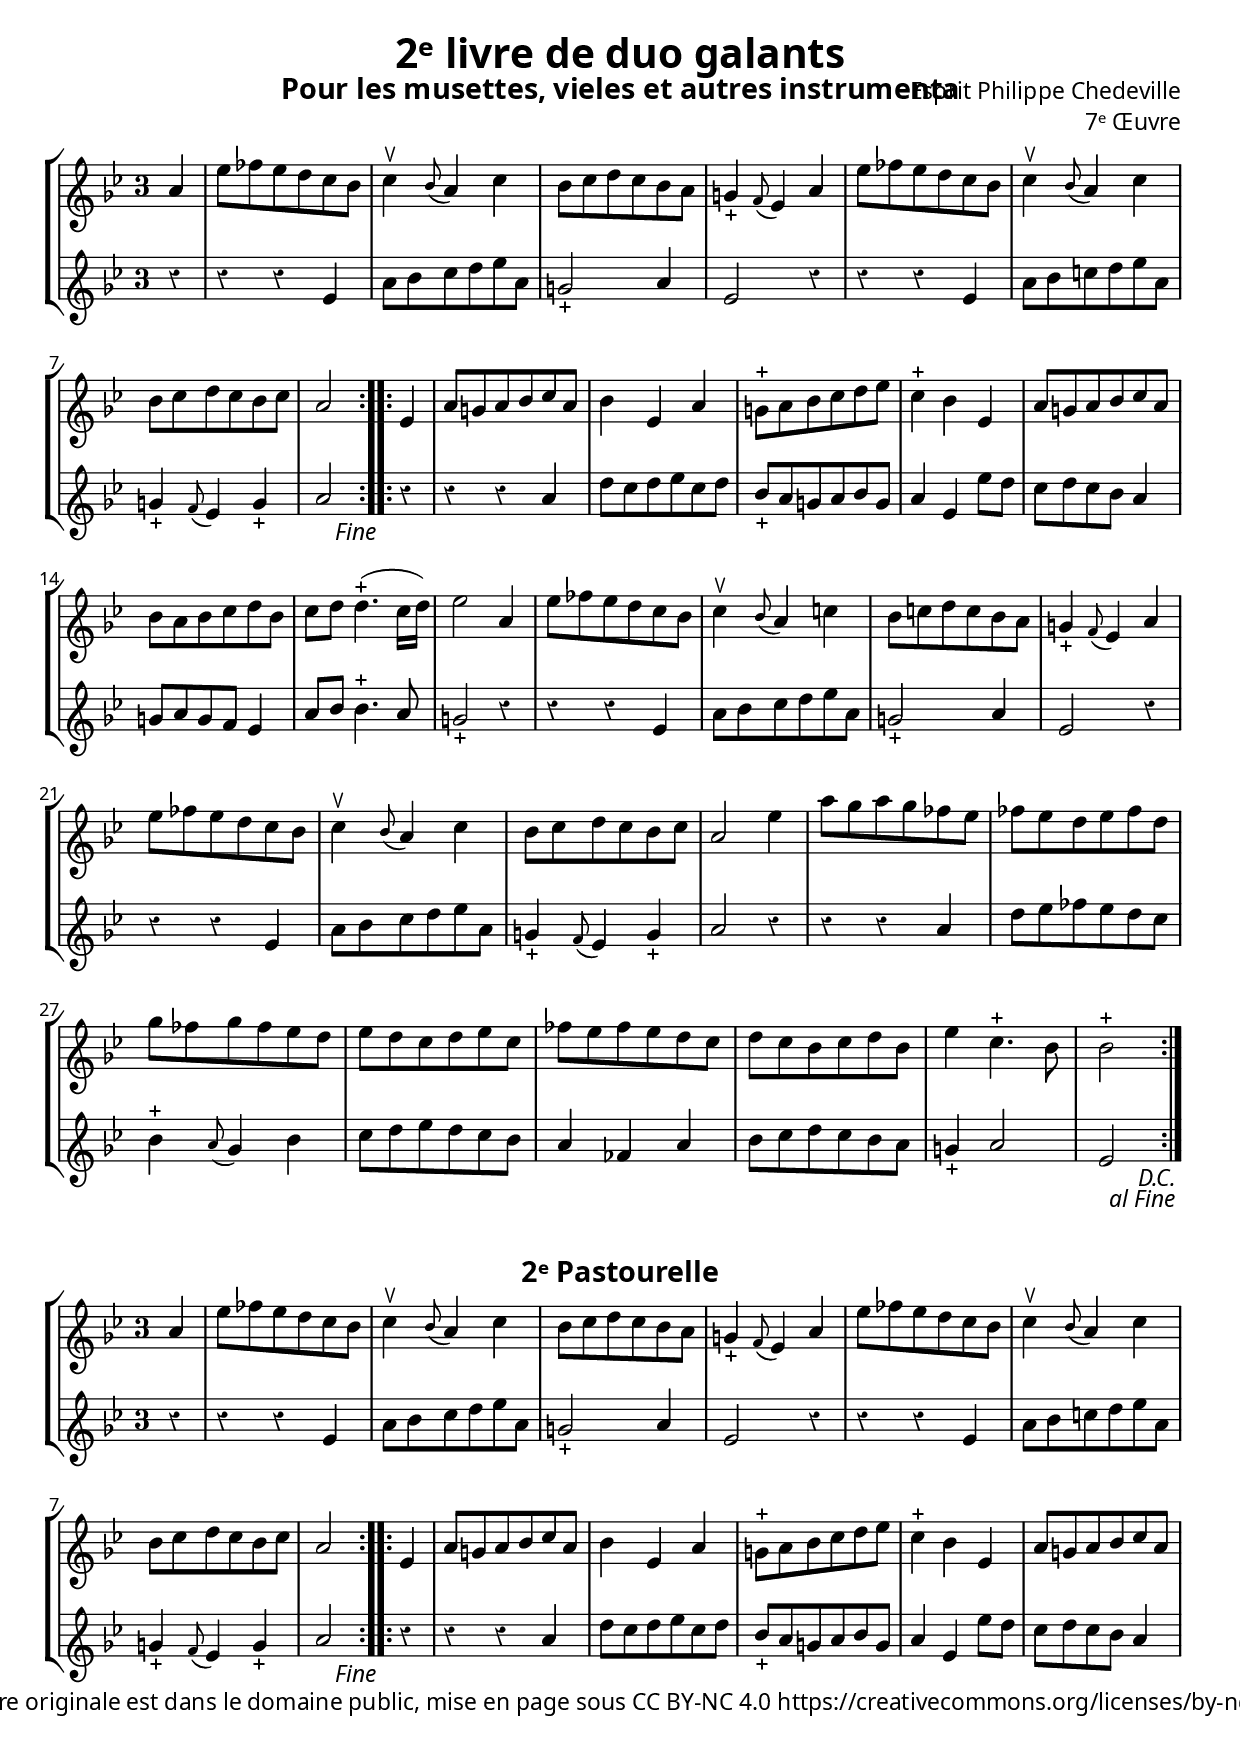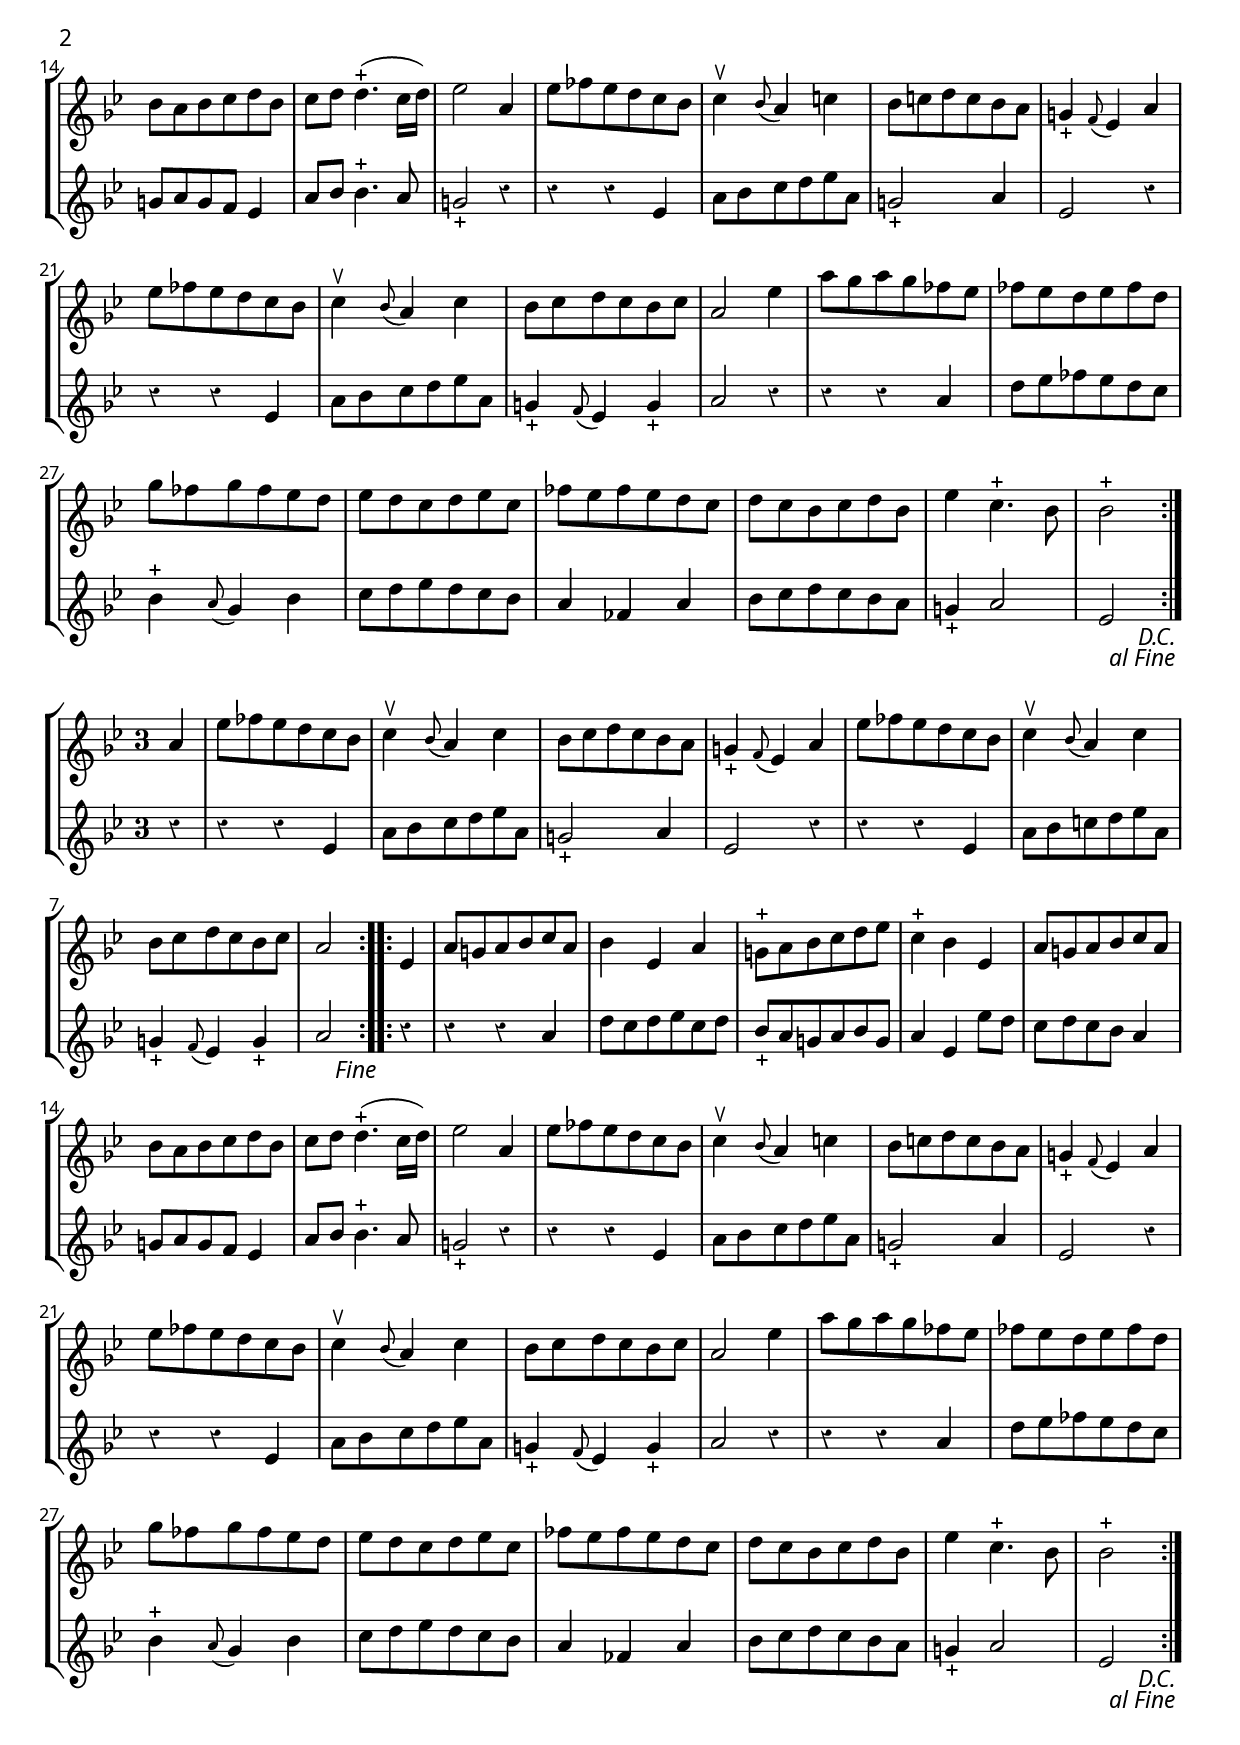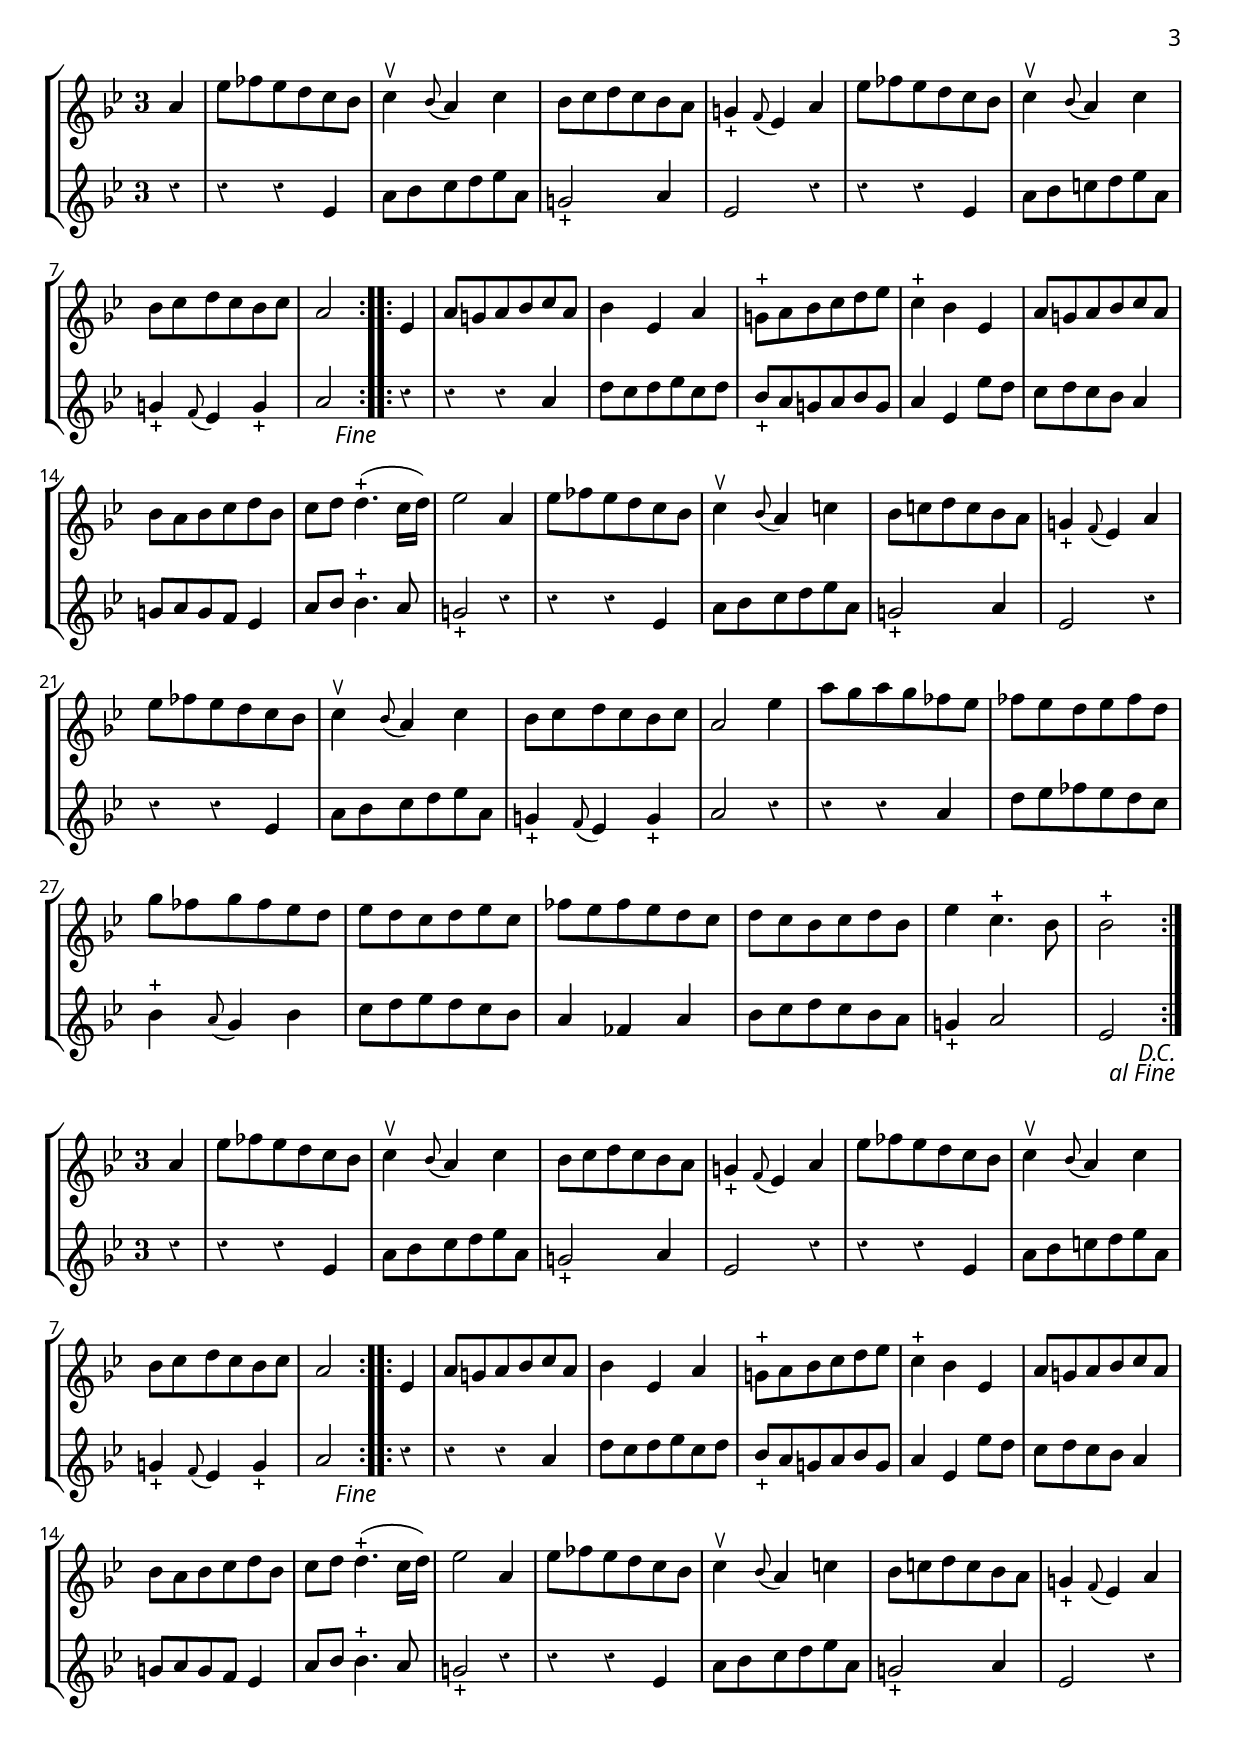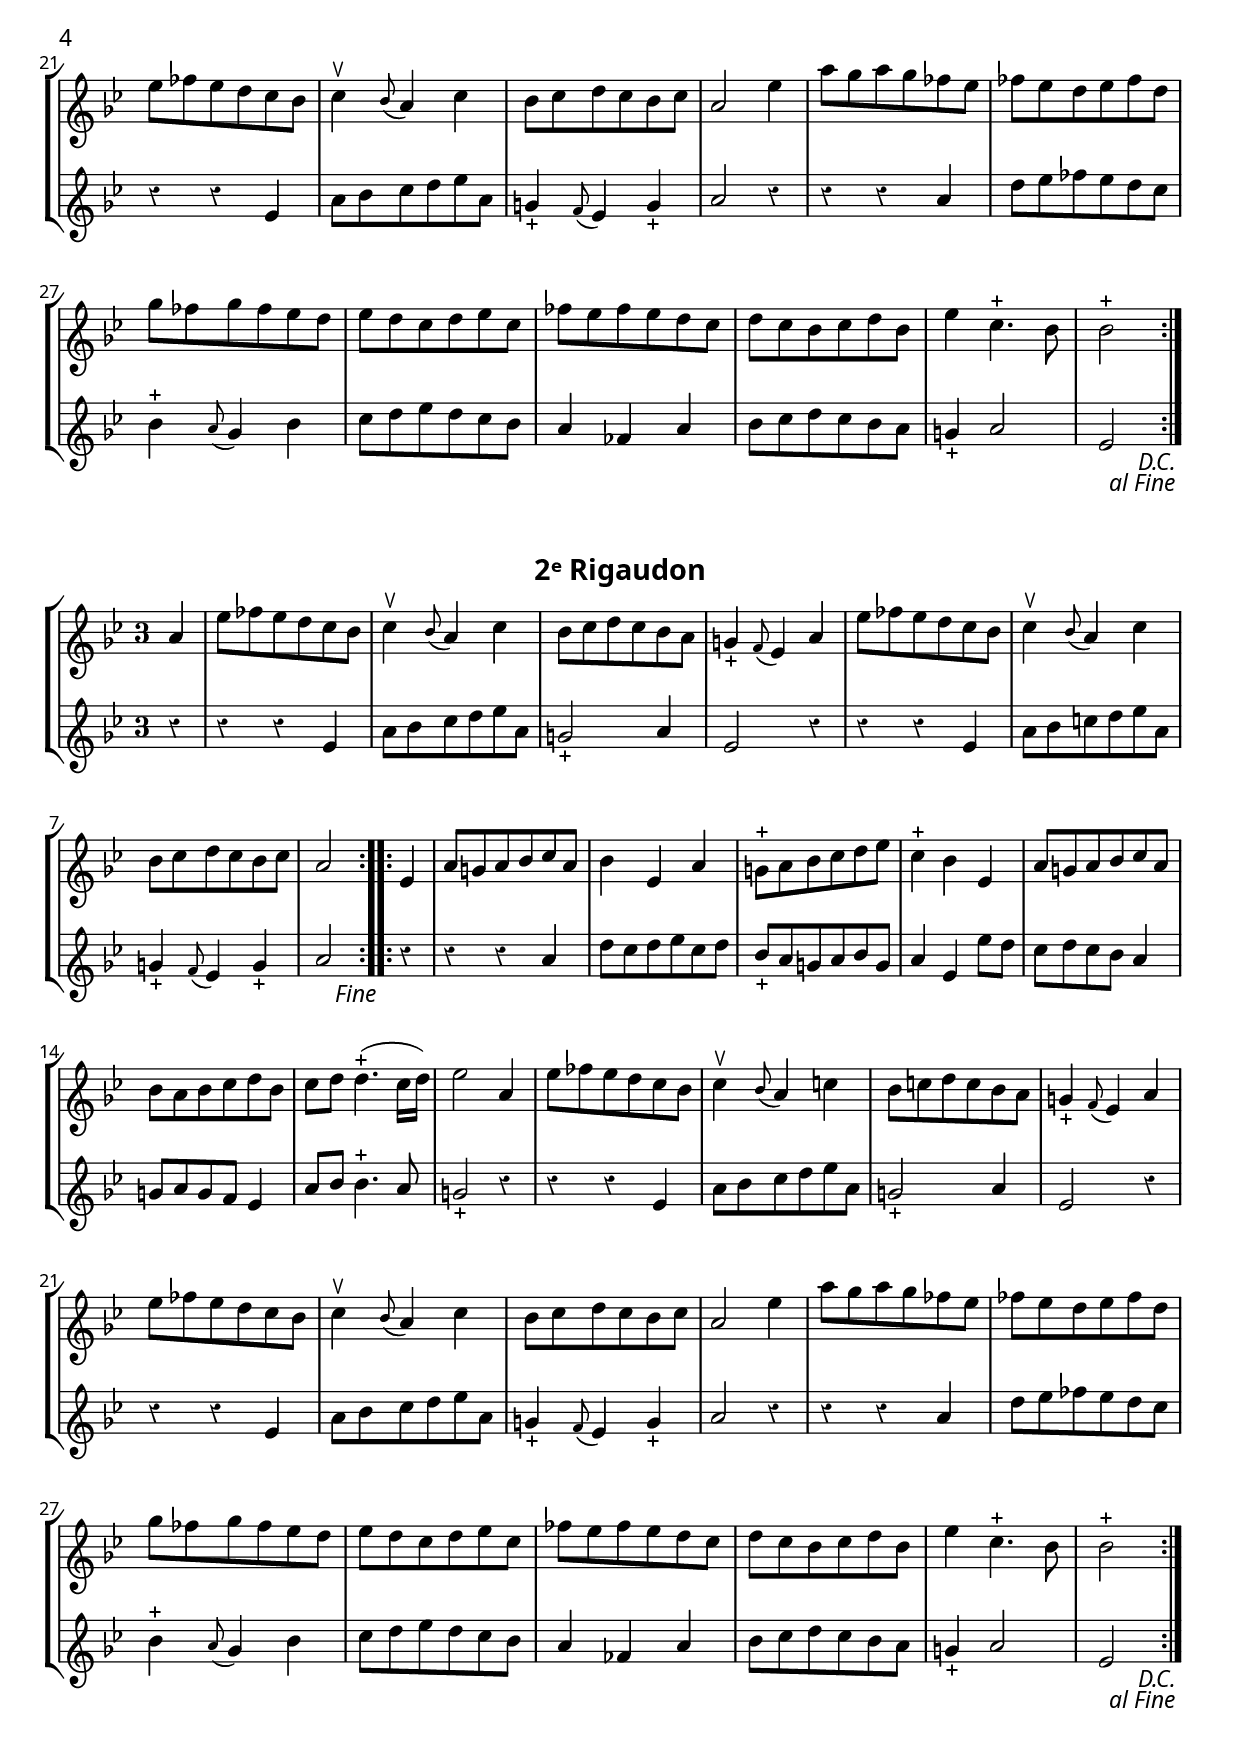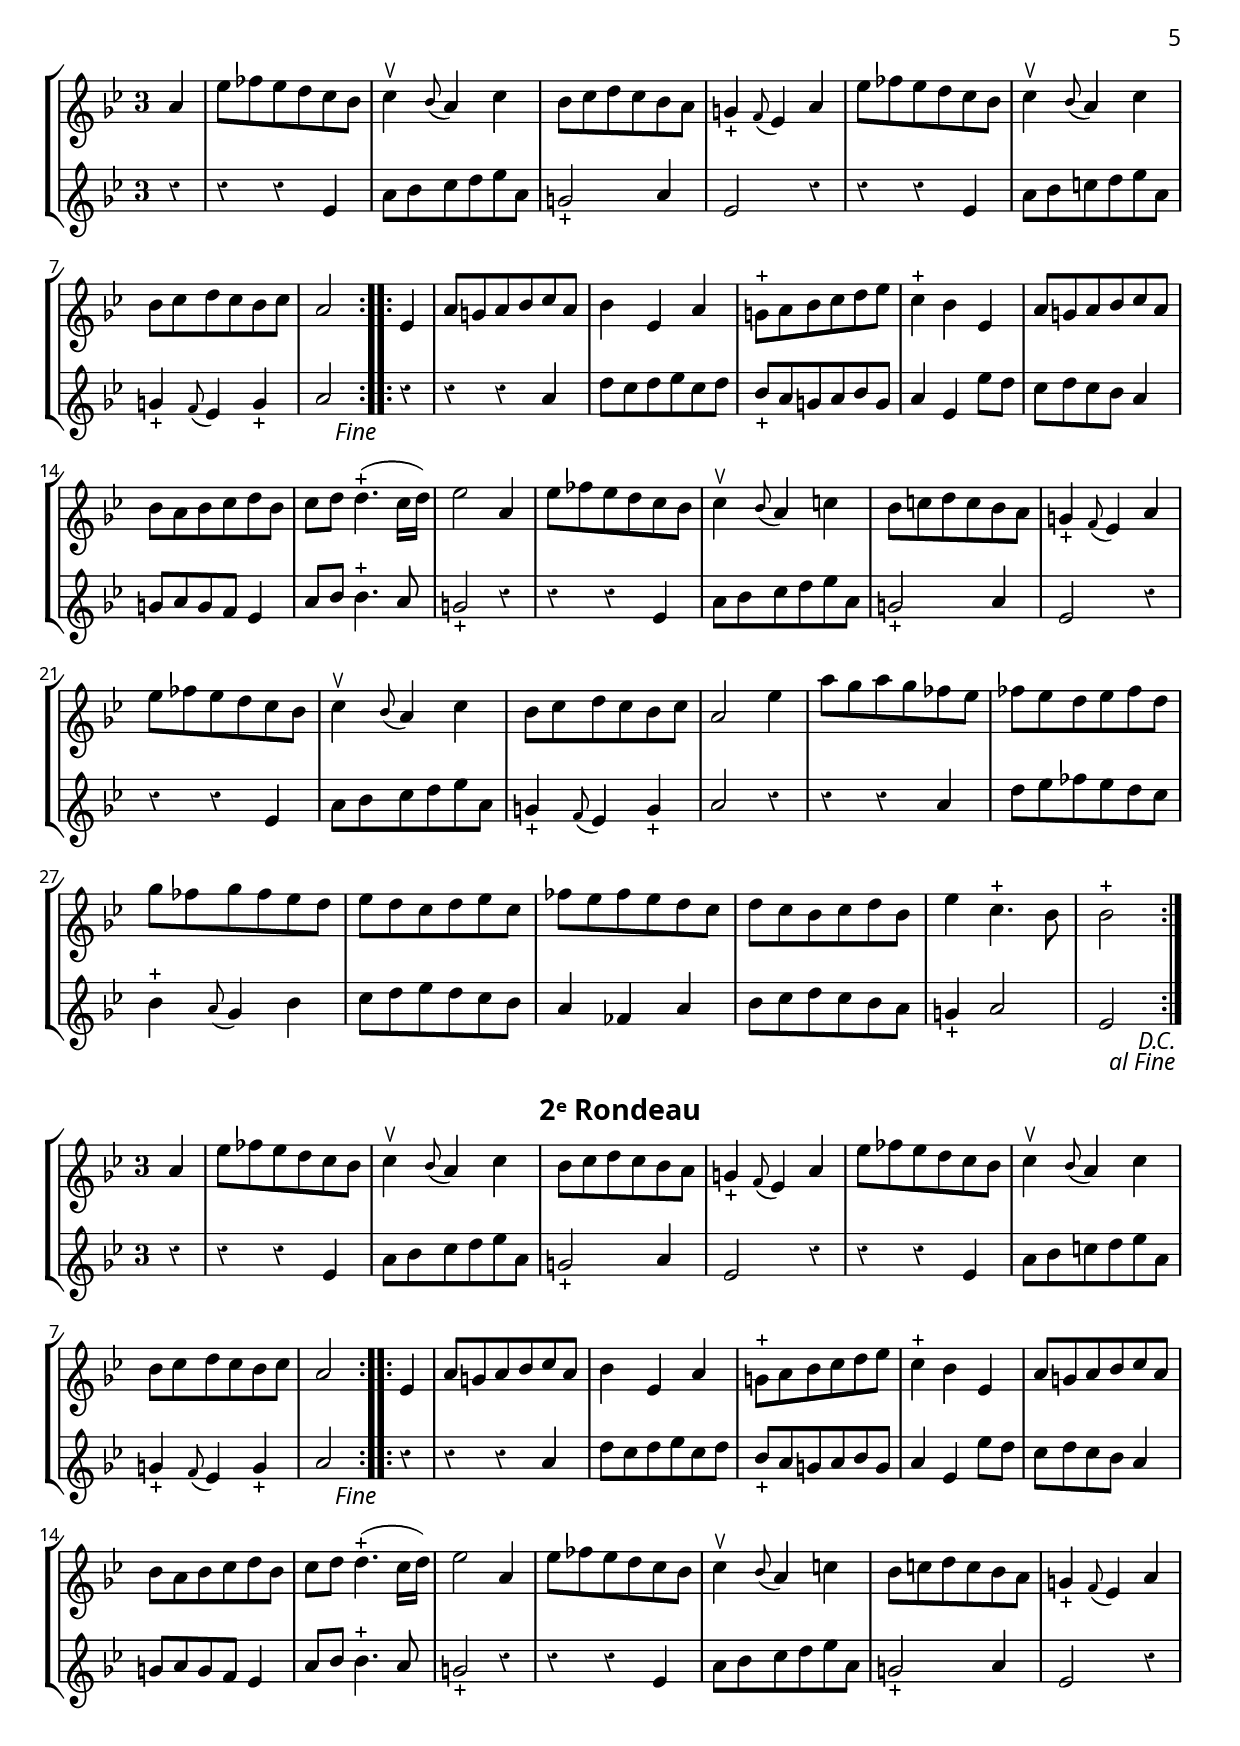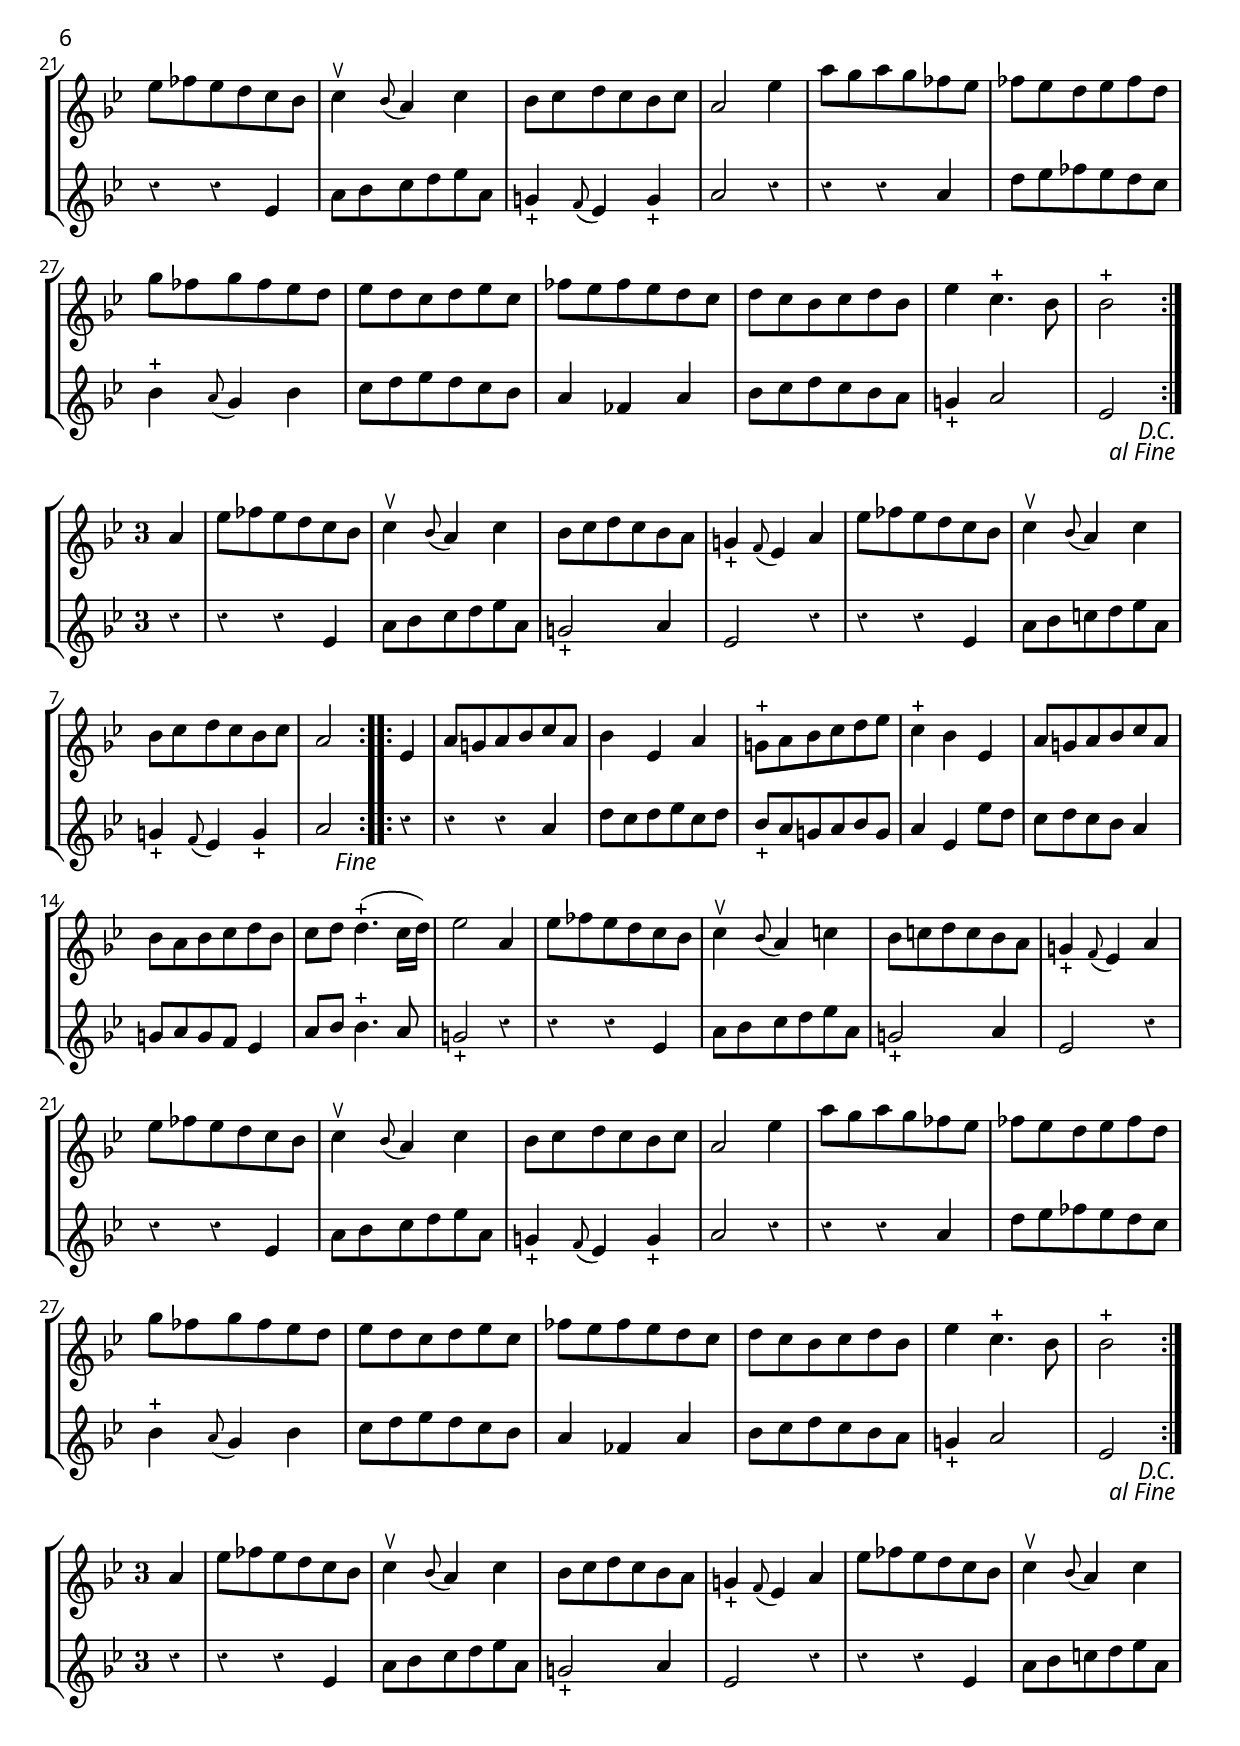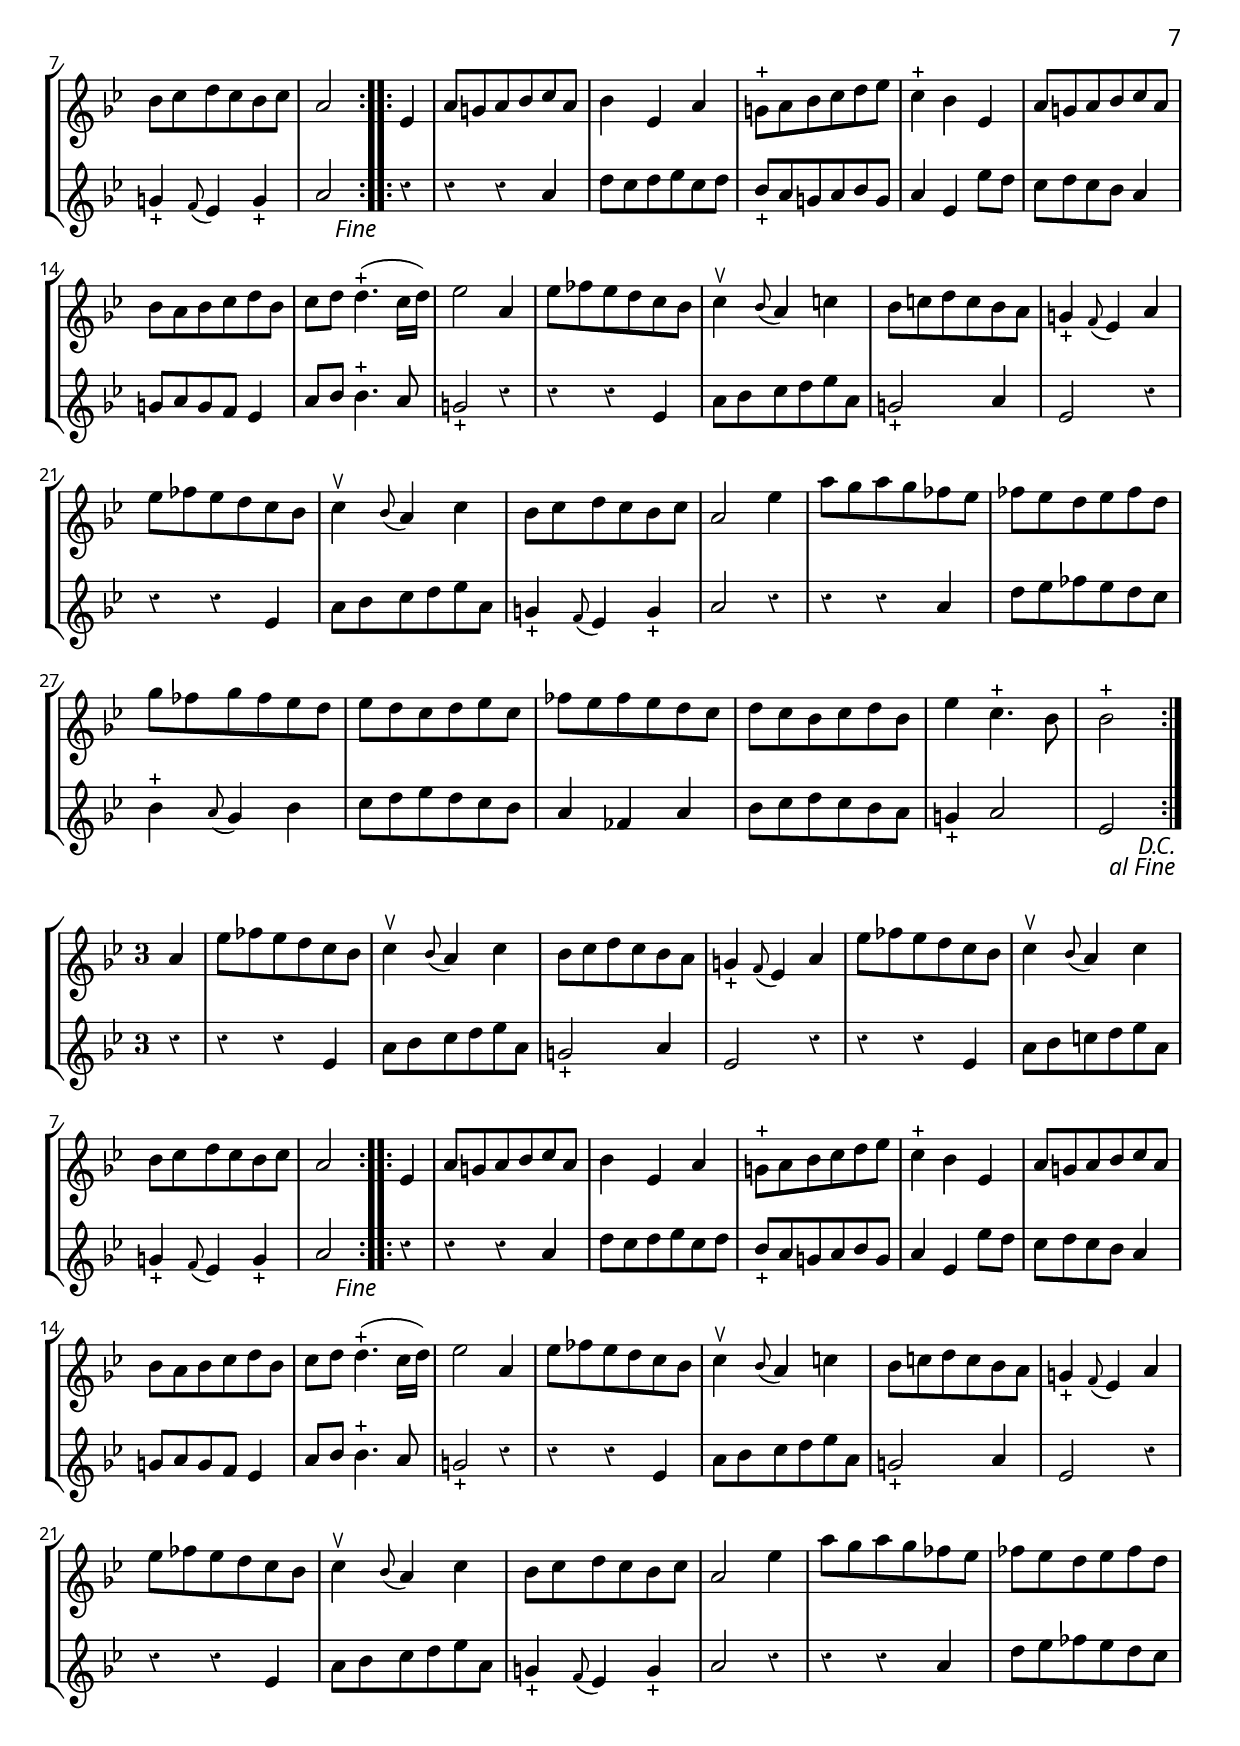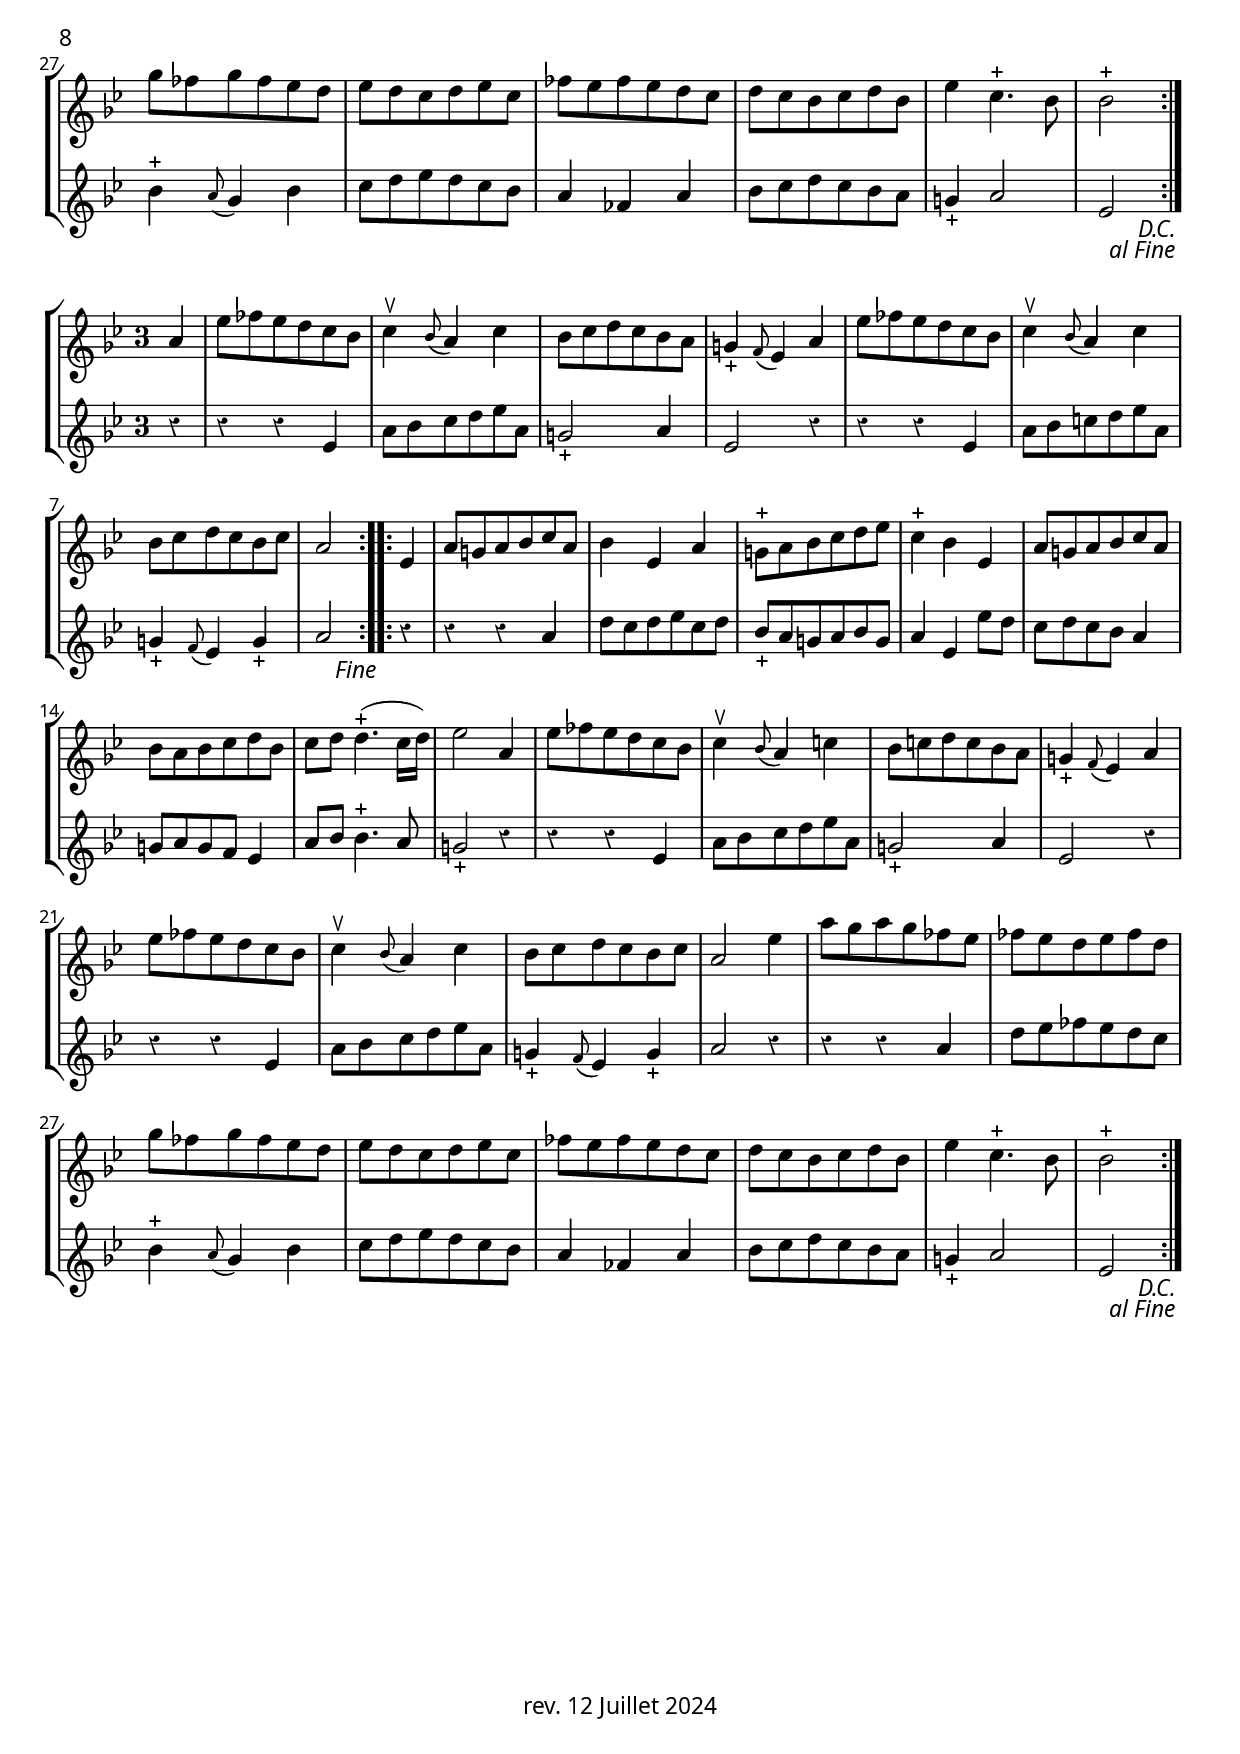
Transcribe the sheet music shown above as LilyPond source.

\version "2.24.1"
#(use-modules (guile-user))

\include "stemside.ily"

\book {
   % #(ly:font-config-add-font " path/to/font-file ")
 #(ly:font-config-add-directory "../../fonts")
 #(ly:font-config-add-directory "../../../fonts") % compilation happens in ./out so we need to get one up

\paper {
    indent = 0\mm
    myStaffSize = #20

    #(define fonts
    (make-pango-font-tree
      "Libertinus Serif"
      "Libertinus Serif"
      "Libertinus Serif"
      (/ myStaffSize 20)))

    scoreTitleMarkup = \markup {
      \fill-line {
        \null
        \fontsize #2 \bold \fromproperty #'header:piece
       \null %\fontsize #1 \bold \fromproperty #'header:opus
      }
      \fill-line { "" "" "" }
    }
    bookTitleMarkup = \markup {
      \fill-line {
        \null
	\center-column {
	  \fontsize #5 \bold \fromproperty #'header:title
	  \fontsize #2 \bold \fromproperty #'header:subtitle
	  \fontsize #1 \bold \fromproperty #'header:subsubtitle
	  \fromproperty #'header:instrument
	  " "
	}
	\column {
	  \null
	  \right-align { \fromproperty #'header:composer }
	  \right-align { \fromproperty #'header:opus }
	}
      }
    }
  }

  \bookpart {
    \header {
      title = "2ᵉ livre de duo galants"
subtitle = "Pour les musettes, vieles et autres instrumenta"
composer = "Esprit Philippe Chedeville"
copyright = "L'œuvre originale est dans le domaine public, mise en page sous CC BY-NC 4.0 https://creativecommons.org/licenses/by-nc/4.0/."
opus = "7ᵉ Œuvre"
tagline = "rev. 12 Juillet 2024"

print-all-headers = ##t

    }
    \score {
  \header {
    piece = "2ᵉ Rondeau"

  }
  \new StaffGroup
  <<
    \new Staff \with {
      midiInstrument = "recorder"
    } {
      << \clef french {
	{{
  \once \override Staff.TimeSignature.style = #'single-digit
  \time 3/4 \key g \minor
  \transpose c c'' {
    \repeat segno 2 {
      \repeat volta 2 {
	\partial 4 c4                    |
	g8 as g f es d                   |
	es4^\ltoe \appoggiatura d8 c4 es |
	d8 es f es d c                   |
	b,4\tre \appoggiatura a,8 g,4 c4 |
	g8 as g f es d                   |
	es4^\ltoe \appoggiatura d8 c4 es |
	d8 es f es d es                  |
	c2
      }
      \fine
      \repeat volta 2 {
	g,4                               |
	c8 b, c d es c                    |
	d4 g, c                           |
	b,8\tre c d es f g                |
	es4\tre d g,                      |
	c8 b, c d es c                    |
	d c d es f d                      |
	es8 f8 f4.\tre (es16 f)           |
	g2 c4                             |
	g8 as g f es d                    |
	es4^\ltoe \appoggiatura d8 c4 e4  |
	d8 e f e d c                      |
	b,4\tre \appoggiatura a,8 g,4 c4  |
	g8 as g f es d                    |
	es4^\ltoe \appoggiatura d8 c4 es4 |
	d8 es f es d es                   |
	c2 g4                             |
	c'8 bes c' bes as g               |
	as g f g as f                     |
	bes as bes as g f                 |
	g f es f g es                     |
	as g as g f es                    |
	f es d es f d                     |
	g4 es4.\tre d8                    |
	d2\tre
      }
    }
  }
}
}
      }
    >>
  }
  \new Staff \with {
    midiInstrument = "recorder"
  }
  {
    << \clef french { {
  \once \override Staff.TimeSignature.style = #'single-digit
  \time 3/4 \key g \minor
  \transpose c c'' {
    \repeat segno 2 {
      \repeat volta 2 {
	\partial 4 r4                         |
	r4 r4 g,                              |
	c8 d es f g c                         |
	b,2\tre c4                            |
	g,2 r4                                |
	r4 r4 g,4                             |
	c8 d e f g c                          |
	b,4\tre \appoggiatura a,8 g,4 b,4\tre |
	c2
      }
      \fine
      \repeat volta 2 {
	r4                                    |
	r4 r4 c4                              |
	f8 es f g es  f                       |
	d8\tre c b, c d b,                    |
	c4 g, g8 f                            |
	es8 f es d c4                         |
	b,8 c b, a, g,4                       |
	c8 d d4.\tre c8                       |
	b,2\tre r4                            |
	r4 r4 g,                              |
	c8 d es f g c                         |
	b,2\tre c4                            |
	g,2 r4                                |
	r4 r g,                               |
	c8 d es f g c                         |
	b,4\tre \appoggiatura a,8 g,4 b,4\tre |
	c2 r4                                 |
	r4 r4 c                               |
	f8 g as g f es                        |
	d4\tre \appoggiatura c8 bes,4 d4      |
	es8 f g f es d                        |
	c4 as, c                              |
	d8 es f es d c                        |
	b,4\tre c2                            |
	g,2
      }
    }
  }
}
} >>
  }
  >>
  \include "layoutDefaults.ily"
  \midi {
    \tempo 2 = 50
  }
}

    \score {
  \header {
    piece = "2ᵉ Rondeau"

  }
  \new StaffGroup
  <<
    \new Staff \with {
      midiInstrument = "recorder"
    } {
      << \clef french {
	{{
  \once \override Staff.TimeSignature.style = #'single-digit
  \time 3/4 \key g \minor
  \transpose c c'' {
    \repeat segno 2 {
      \repeat volta 2 {
	\partial 4 c4                    |
	g8 as g f es d                   |
	es4^\ltoe \appoggiatura d8 c4 es |
	d8 es f es d c                   |
	b,4\tre \appoggiatura a,8 g,4 c4 |
	g8 as g f es d                   |
	es4^\ltoe \appoggiatura d8 c4 es |
	d8 es f es d es                  |
	c2
      }
      \fine
      \repeat volta 2 {
	g,4                               |
	c8 b, c d es c                    |
	d4 g, c                           |
	b,8\tre c d es f g                |
	es4\tre d g,                      |
	c8 b, c d es c                    |
	d c d es f d                      |
	es8 f8 f4.\tre (es16 f)           |
	g2 c4                             |
	g8 as g f es d                    |
	es4^\ltoe \appoggiatura d8 c4 e4  |
	d8 e f e d c                      |
	b,4\tre \appoggiatura a,8 g,4 c4  |
	g8 as g f es d                    |
	es4^\ltoe \appoggiatura d8 c4 es4 |
	d8 es f es d es                   |
	c2 g4                             |
	c'8 bes c' bes as g               |
	as g f g as f                     |
	bes as bes as g f                 |
	g f es f g es                     |
	as g as g f es                    |
	f es d es f d                     |
	g4 es4.\tre d8                    |
	d2\tre
      }
    }
  }
}
}
      }
    >>
  }
  \new Staff \with {
    midiInstrument = "recorder"
  }
  {
    << \clef french { {
  \once \override Staff.TimeSignature.style = #'single-digit
  \time 3/4 \key g \minor
  \transpose c c'' {
    \repeat segno 2 {
      \repeat volta 2 {
	\partial 4 r4                         |
	r4 r4 g,                              |
	c8 d es f g c                         |
	b,2\tre c4                            |
	g,2 r4                                |
	r4 r4 g,4                             |
	c8 d e f g c                          |
	b,4\tre \appoggiatura a,8 g,4 b,4\tre |
	c2
      }
      \fine
      \repeat volta 2 {
	r4                                    |
	r4 r4 c4                              |
	f8 es f g es  f                       |
	d8\tre c b, c d b,                    |
	c4 g, g8 f                            |
	es8 f es d c4                         |
	b,8 c b, a, g,4                       |
	c8 d d4.\tre c8                       |
	b,2\tre r4                            |
	r4 r4 g,                              |
	c8 d es f g c                         |
	b,2\tre c4                            |
	g,2 r4                                |
	r4 r g,                               |
	c8 d es f g c                         |
	b,4\tre \appoggiatura a,8 g,4 b,4\tre |
	c2 r4                                 |
	r4 r4 c                               |
	f8 g as g f es                        |
	d4\tre \appoggiatura c8 bes,4 d4      |
	es8 f g f es d                        |
	c4 as, c                              |
	d8 es f es d c                        |
	b,4\tre c2                            |
	g,2
      }
    }
  }
}
} >>
  }
  >>
  \include "layoutDefaults.ily"
  \midi {
    \tempo 2 = 50
  }
}

    \score {
  \header {
    piece = "2ᵉ Rondeau"

  }
  \new StaffGroup
  <<
    \new Staff \with {
      midiInstrument = "recorder"
    } {
      << \clef french {
	{{
  \once \override Staff.TimeSignature.style = #'single-digit
  \time 3/4 \key g \minor
  \transpose c c'' {
    \repeat segno 2 {
      \repeat volta 2 {
	\partial 4 c4                    |
	g8 as g f es d                   |
	es4^\ltoe \appoggiatura d8 c4 es |
	d8 es f es d c                   |
	b,4\tre \appoggiatura a,8 g,4 c4 |
	g8 as g f es d                   |
	es4^\ltoe \appoggiatura d8 c4 es |
	d8 es f es d es                  |
	c2
      }
      \fine
      \repeat volta 2 {
	g,4                               |
	c8 b, c d es c                    |
	d4 g, c                           |
	b,8\tre c d es f g                |
	es4\tre d g,                      |
	c8 b, c d es c                    |
	d c d es f d                      |
	es8 f8 f4.\tre (es16 f)           |
	g2 c4                             |
	g8 as g f es d                    |
	es4^\ltoe \appoggiatura d8 c4 e4  |
	d8 e f e d c                      |
	b,4\tre \appoggiatura a,8 g,4 c4  |
	g8 as g f es d                    |
	es4^\ltoe \appoggiatura d8 c4 es4 |
	d8 es f es d es                   |
	c2 g4                             |
	c'8 bes c' bes as g               |
	as g f g as f                     |
	bes as bes as g f                 |
	g f es f g es                     |
	as g as g f es                    |
	f es d es f d                     |
	g4 es4.\tre d8                    |
	d2\tre
      }
    }
  }
}
}
      }
    >>
  }
  \new Staff \with {
    midiInstrument = "recorder"
  }
  {
    << \clef french { {
  \once \override Staff.TimeSignature.style = #'single-digit
  \time 3/4 \key g \minor
  \transpose c c'' {
    \repeat segno 2 {
      \repeat volta 2 {
	\partial 4 r4                         |
	r4 r4 g,                              |
	c8 d es f g c                         |
	b,2\tre c4                            |
	g,2 r4                                |
	r4 r4 g,4                             |
	c8 d e f g c                          |
	b,4\tre \appoggiatura a,8 g,4 b,4\tre |
	c2
      }
      \fine
      \repeat volta 2 {
	r4                                    |
	r4 r4 c4                              |
	f8 es f g es  f                       |
	d8\tre c b, c d b,                    |
	c4 g, g8 f                            |
	es8 f es d c4                         |
	b,8 c b, a, g,4                       |
	c8 d d4.\tre c8                       |
	b,2\tre r4                            |
	r4 r4 g,                              |
	c8 d es f g c                         |
	b,2\tre c4                            |
	g,2 r4                                |
	r4 r g,                               |
	c8 d es f g c                         |
	b,4\tre \appoggiatura a,8 g,4 b,4\tre |
	c2 r4                                 |
	r4 r4 c                               |
	f8 g as g f es                        |
	d4\tre \appoggiatura c8 bes,4 d4      |
	es8 f g f es d                        |
	c4 as, c                              |
	d8 es f es d c                        |
	b,4\tre c2                            |
	g,2
      }
    }
  }
}
} >>
  }
  >>
  \include "layoutDefaults.ily"
  \midi {
    \tempo 2 = 50
  }
}

    \pageBreak
    \score {
  \header {
    piece = "2ᵉ Rondeau"

  }
  \new StaffGroup
  <<
    \new Staff \with {
      midiInstrument = "recorder"
    } {
      << \clef french {
	{{
  \once \override Staff.TimeSignature.style = #'single-digit
  \time 3/4 \key g \minor
  \transpose c c'' {
    \repeat segno 2 {
      \repeat volta 2 {
	\partial 4 c4                    |
	g8 as g f es d                   |
	es4^\ltoe \appoggiatura d8 c4 es |
	d8 es f es d c                   |
	b,4\tre \appoggiatura a,8 g,4 c4 |
	g8 as g f es d                   |
	es4^\ltoe \appoggiatura d8 c4 es |
	d8 es f es d es                  |
	c2
      }
      \fine
      \repeat volta 2 {
	g,4                               |
	c8 b, c d es c                    |
	d4 g, c                           |
	b,8\tre c d es f g                |
	es4\tre d g,                      |
	c8 b, c d es c                    |
	d c d es f d                      |
	es8 f8 f4.\tre (es16 f)           |
	g2 c4                             |
	g8 as g f es d                    |
	es4^\ltoe \appoggiatura d8 c4 e4  |
	d8 e f e d c                      |
	b,4\tre \appoggiatura a,8 g,4 c4  |
	g8 as g f es d                    |
	es4^\ltoe \appoggiatura d8 c4 es4 |
	d8 es f es d es                   |
	c2 g4                             |
	c'8 bes c' bes as g               |
	as g f g as f                     |
	bes as bes as g f                 |
	g f es f g es                     |
	as g as g f es                    |
	f es d es f d                     |
	g4 es4.\tre d8                    |
	d2\tre
      }
    }
  }
}
}
      }
    >>
  }
  \new Staff \with {
    midiInstrument = "recorder"
  }
  {
    << \clef french { {
  \once \override Staff.TimeSignature.style = #'single-digit
  \time 3/4 \key g \minor
  \transpose c c'' {
    \repeat segno 2 {
      \repeat volta 2 {
	\partial 4 r4                         |
	r4 r4 g,                              |
	c8 d es f g c                         |
	b,2\tre c4                            |
	g,2 r4                                |
	r4 r4 g,4                             |
	c8 d e f g c                          |
	b,4\tre \appoggiatura a,8 g,4 b,4\tre |
	c2
      }
      \fine
      \repeat volta 2 {
	r4                                    |
	r4 r4 c4                              |
	f8 es f g es  f                       |
	d8\tre c b, c d b,                    |
	c4 g, g8 f                            |
	es8 f es d c4                         |
	b,8 c b, a, g,4                       |
	c8 d d4.\tre c8                       |
	b,2\tre r4                            |
	r4 r4 g,                              |
	c8 d es f g c                         |
	b,2\tre c4                            |
	g,2 r4                                |
	r4 r g,                               |
	c8 d es f g c                         |
	b,4\tre \appoggiatura a,8 g,4 b,4\tre |
	c2 r4                                 |
	r4 r4 c                               |
	f8 g as g f es                        |
	d4\tre \appoggiatura c8 bes,4 d4      |
	es8 f g f es d                        |
	c4 as, c                              |
	d8 es f es d c                        |
	b,4\tre c2                            |
	g,2
      }
    }
  }
}
} >>
  }
  >>
  \include "layoutDefaults.ily"
  \midi {
    \tempo 2 = 50
  }
}

    \score {
  \header {
    piece = "2ᵉ Rondeau"

  }
  \new StaffGroup
  <<
    \new Staff \with {
      midiInstrument = "recorder"
    } {
      << \clef french {
	{{
  \once \override Staff.TimeSignature.style = #'single-digit
  \time 3/4 \key g \minor
  \transpose c c'' {
    \repeat segno 2 {
      \repeat volta 2 {
	\partial 4 c4                    |
	g8 as g f es d                   |
	es4^\ltoe \appoggiatura d8 c4 es |
	d8 es f es d c                   |
	b,4\tre \appoggiatura a,8 g,4 c4 |
	g8 as g f es d                   |
	es4^\ltoe \appoggiatura d8 c4 es |
	d8 es f es d es                  |
	c2
      }
      \fine
      \repeat volta 2 {
	g,4                               |
	c8 b, c d es c                    |
	d4 g, c                           |
	b,8\tre c d es f g                |
	es4\tre d g,                      |
	c8 b, c d es c                    |
	d c d es f d                      |
	es8 f8 f4.\tre (es16 f)           |
	g2 c4                             |
	g8 as g f es d                    |
	es4^\ltoe \appoggiatura d8 c4 e4  |
	d8 e f e d c                      |
	b,4\tre \appoggiatura a,8 g,4 c4  |
	g8 as g f es d                    |
	es4^\ltoe \appoggiatura d8 c4 es4 |
	d8 es f es d es                   |
	c2 g4                             |
	c'8 bes c' bes as g               |
	as g f g as f                     |
	bes as bes as g f                 |
	g f es f g es                     |
	as g as g f es                    |
	f es d es f d                     |
	g4 es4.\tre d8                    |
	d2\tre
      }
    }
  }
}
}
      }
    >>
  }
  \new Staff \with {
    midiInstrument = "recorder"
  }
  {
    << \clef french { {
  \once \override Staff.TimeSignature.style = #'single-digit
  \time 3/4 \key g \minor
  \transpose c c'' {
    \repeat segno 2 {
      \repeat volta 2 {
	\partial 4 r4                         |
	r4 r4 g,                              |
	c8 d es f g c                         |
	b,2\tre c4                            |
	g,2 r4                                |
	r4 r4 g,4                             |
	c8 d e f g c                          |
	b,4\tre \appoggiatura a,8 g,4 b,4\tre |
	c2
      }
      \fine
      \repeat volta 2 {
	r4                                    |
	r4 r4 c4                              |
	f8 es f g es  f                       |
	d8\tre c b, c d b,                    |
	c4 g, g8 f                            |
	es8 f es d c4                         |
	b,8 c b, a, g,4                       |
	c8 d d4.\tre c8                       |
	b,2\tre r4                            |
	r4 r4 g,                              |
	c8 d es f g c                         |
	b,2\tre c4                            |
	g,2 r4                                |
	r4 r g,                               |
	c8 d es f g c                         |
	b,4\tre \appoggiatura a,8 g,4 b,4\tre |
	c2 r4                                 |
	r4 r4 c                               |
	f8 g as g f es                        |
	d4\tre \appoggiatura c8 bes,4 d4      |
	es8 f g f es d                        |
	c4 as, c                              |
	d8 es f es d c                        |
	b,4\tre c2                            |
	g,2
      }
    }
  }
}
} >>
  }
  >>
  \include "layoutDefaults.ily"
  \midi {
    \tempo 2 = 50
  }
}

    \score {
  \header {
    piece = "2ᵉ Rondeau"

  }
  \new StaffGroup
  <<
    \new Staff \with {
      midiInstrument = "recorder"
    } {
      << \clef french {
	{{
  \once \override Staff.TimeSignature.style = #'single-digit
  \time 3/4 \key g \minor
  \transpose c c'' {
    \repeat segno 2 {
      \repeat volta 2 {
	\partial 4 c4                    |
	g8 as g f es d                   |
	es4^\ltoe \appoggiatura d8 c4 es |
	d8 es f es d c                   |
	b,4\tre \appoggiatura a,8 g,4 c4 |
	g8 as g f es d                   |
	es4^\ltoe \appoggiatura d8 c4 es |
	d8 es f es d es                  |
	c2
      }
      \fine
      \repeat volta 2 {
	g,4                               |
	c8 b, c d es c                    |
	d4 g, c                           |
	b,8\tre c d es f g                |
	es4\tre d g,                      |
	c8 b, c d es c                    |
	d c d es f d                      |
	es8 f8 f4.\tre (es16 f)           |
	g2 c4                             |
	g8 as g f es d                    |
	es4^\ltoe \appoggiatura d8 c4 e4  |
	d8 e f e d c                      |
	b,4\tre \appoggiatura a,8 g,4 c4  |
	g8 as g f es d                    |
	es4^\ltoe \appoggiatura d8 c4 es4 |
	d8 es f es d es                   |
	c2 g4                             |
	c'8 bes c' bes as g               |
	as g f g as f                     |
	bes as bes as g f                 |
	g f es f g es                     |
	as g as g f es                    |
	f es d es f d                     |
	g4 es4.\tre d8                    |
	d2\tre
      }
    }
  }
}
}
      }
    >>
  }
  \new Staff \with {
    midiInstrument = "recorder"
  }
  {
    << \clef french { {
  \once \override Staff.TimeSignature.style = #'single-digit
  \time 3/4 \key g \minor
  \transpose c c'' {
    \repeat segno 2 {
      \repeat volta 2 {
	\partial 4 r4                         |
	r4 r4 g,                              |
	c8 d es f g c                         |
	b,2\tre c4                            |
	g,2 r4                                |
	r4 r4 g,4                             |
	c8 d e f g c                          |
	b,4\tre \appoggiatura a,8 g,4 b,4\tre |
	c2
      }
      \fine
      \repeat volta 2 {
	r4                                    |
	r4 r4 c4                              |
	f8 es f g es  f                       |
	d8\tre c b, c d b,                    |
	c4 g, g8 f                            |
	es8 f es d c4                         |
	b,8 c b, a, g,4                       |
	c8 d d4.\tre c8                       |
	b,2\tre r4                            |
	r4 r4 g,                              |
	c8 d es f g c                         |
	b,2\tre c4                            |
	g,2 r4                                |
	r4 r g,                               |
	c8 d es f g c                         |
	b,4\tre \appoggiatura a,8 g,4 b,4\tre |
	c2 r4                                 |
	r4 r4 c                               |
	f8 g as g f es                        |
	d4\tre \appoggiatura c8 bes,4 d4      |
	es8 f g f es d                        |
	c4 as, c                              |
	d8 es f es d c                        |
	b,4\tre c2                            |
	g,2
      }
    }
  }
}
} >>
  }
  >>
  \include "layoutDefaults.ily"
  \midi {
    \tempo 2 = 50
  }
}

    \pageBreak
    \score {
  \header {
    piece = "2ᵉ Rondeau"

  }
  \new StaffGroup
  <<
    \new Staff \with {
      midiInstrument = "recorder"
    } {
      << \clef french {
	{{
  \once \override Staff.TimeSignature.style = #'single-digit
  \time 3/4 \key g \minor
  \transpose c c'' {
    \repeat segno 2 {
      \repeat volta 2 {
	\partial 4 c4                    |
	g8 as g f es d                   |
	es4^\ltoe \appoggiatura d8 c4 es |
	d8 es f es d c                   |
	b,4\tre \appoggiatura a,8 g,4 c4 |
	g8 as g f es d                   |
	es4^\ltoe \appoggiatura d8 c4 es |
	d8 es f es d es                  |
	c2
      }
      \fine
      \repeat volta 2 {
	g,4                               |
	c8 b, c d es c                    |
	d4 g, c                           |
	b,8\tre c d es f g                |
	es4\tre d g,                      |
	c8 b, c d es c                    |
	d c d es f d                      |
	es8 f8 f4.\tre (es16 f)           |
	g2 c4                             |
	g8 as g f es d                    |
	es4^\ltoe \appoggiatura d8 c4 e4  |
	d8 e f e d c                      |
	b,4\tre \appoggiatura a,8 g,4 c4  |
	g8 as g f es d                    |
	es4^\ltoe \appoggiatura d8 c4 es4 |
	d8 es f es d es                   |
	c2 g4                             |
	c'8 bes c' bes as g               |
	as g f g as f                     |
	bes as bes as g f                 |
	g f es f g es                     |
	as g as g f es                    |
	f es d es f d                     |
	g4 es4.\tre d8                    |
	d2\tre
      }
    }
  }
}
}
      }
    >>
  }
  \new Staff \with {
    midiInstrument = "recorder"
  }
  {
    << \clef french { {
  \once \override Staff.TimeSignature.style = #'single-digit
  \time 3/4 \key g \minor
  \transpose c c'' {
    \repeat segno 2 {
      \repeat volta 2 {
	\partial 4 r4                         |
	r4 r4 g,                              |
	c8 d es f g c                         |
	b,2\tre c4                            |
	g,2 r4                                |
	r4 r4 g,4                             |
	c8 d e f g c                          |
	b,4\tre \appoggiatura a,8 g,4 b,4\tre |
	c2
      }
      \fine
      \repeat volta 2 {
	r4                                    |
	r4 r4 c4                              |
	f8 es f g es  f                       |
	d8\tre c b, c d b,                    |
	c4 g, g8 f                            |
	es8 f es d c4                         |
	b,8 c b, a, g,4                       |
	c8 d d4.\tre c8                       |
	b,2\tre r4                            |
	r4 r4 g,                              |
	c8 d es f g c                         |
	b,2\tre c4                            |
	g,2 r4                                |
	r4 r g,                               |
	c8 d es f g c                         |
	b,4\tre \appoggiatura a,8 g,4 b,4\tre |
	c2 r4                                 |
	r4 r4 c                               |
	f8 g as g f es                        |
	d4\tre \appoggiatura c8 bes,4 d4      |
	es8 f g f es d                        |
	c4 as, c                              |
	d8 es f es d c                        |
	b,4\tre c2                            |
	g,2
      }
    }
  }
}
} >>
  }
  >>
  \include "layoutDefaults.ily"
  \midi {
    \tempo 2 = 50
  }
}

    \score {
  \header {
    piece = "2ᵉ Rondeau"

  }
  \new StaffGroup
  <<
    \new Staff \with {
      midiInstrument = "recorder"
    } {
      << \clef french {
	{{
  \once \override Staff.TimeSignature.style = #'single-digit
  \time 3/4 \key g \minor
  \transpose c c'' {
    \repeat segno 2 {
      \repeat volta 2 {
	\partial 4 c4                    |
	g8 as g f es d                   |
	es4^\ltoe \appoggiatura d8 c4 es |
	d8 es f es d c                   |
	b,4\tre \appoggiatura a,8 g,4 c4 |
	g8 as g f es d                   |
	es4^\ltoe \appoggiatura d8 c4 es |
	d8 es f es d es                  |
	c2
      }
      \fine
      \repeat volta 2 {
	g,4                               |
	c8 b, c d es c                    |
	d4 g, c                           |
	b,8\tre c d es f g                |
	es4\tre d g,                      |
	c8 b, c d es c                    |
	d c d es f d                      |
	es8 f8 f4.\tre (es16 f)           |
	g2 c4                             |
	g8 as g f es d                    |
	es4^\ltoe \appoggiatura d8 c4 e4  |
	d8 e f e d c                      |
	b,4\tre \appoggiatura a,8 g,4 c4  |
	g8 as g f es d                    |
	es4^\ltoe \appoggiatura d8 c4 es4 |
	d8 es f es d es                   |
	c2 g4                             |
	c'8 bes c' bes as g               |
	as g f g as f                     |
	bes as bes as g f                 |
	g f es f g es                     |
	as g as g f es                    |
	f es d es f d                     |
	g4 es4.\tre d8                    |
	d2\tre
      }
    }
  }
}
}
      }
    >>
  }
  \new Staff \with {
    midiInstrument = "recorder"
  }
  {
    << \clef french { {
  \once \override Staff.TimeSignature.style = #'single-digit
  \time 3/4 \key g \minor
  \transpose c c'' {
    \repeat segno 2 {
      \repeat volta 2 {
	\partial 4 r4                         |
	r4 r4 g,                              |
	c8 d es f g c                         |
	b,2\tre c4                            |
	g,2 r4                                |
	r4 r4 g,4                             |
	c8 d e f g c                          |
	b,4\tre \appoggiatura a,8 g,4 b,4\tre |
	c2
      }
      \fine
      \repeat volta 2 {
	r4                                    |
	r4 r4 c4                              |
	f8 es f g es  f                       |
	d8\tre c b, c d b,                    |
	c4 g, g8 f                            |
	es8 f es d c4                         |
	b,8 c b, a, g,4                       |
	c8 d d4.\tre c8                       |
	b,2\tre r4                            |
	r4 r4 g,                              |
	c8 d es f g c                         |
	b,2\tre c4                            |
	g,2 r4                                |
	r4 r g,                               |
	c8 d es f g c                         |
	b,4\tre \appoggiatura a,8 g,4 b,4\tre |
	c2 r4                                 |
	r4 r4 c                               |
	f8 g as g f es                        |
	d4\tre \appoggiatura c8 bes,4 d4      |
	es8 f g f es d                        |
	c4 as, c                              |
	d8 es f es d c                        |
	b,4\tre c2                            |
	g,2
      }
    }
  }
}
} >>
  }
  >>
  \include "layoutDefaults.ily"
  \midi {
    \tempo 2 = 50
  }
}

    \score {
  \header {
    piece = "2ᵉ Rondeau"

  }
  \new StaffGroup
  <<
    \new Staff \with {
      midiInstrument = "recorder"
    } {
      << \clef french {
	{{
  \once \override Staff.TimeSignature.style = #'single-digit
  \time 3/4 \key g \minor
  \transpose c c'' {
    \repeat segno 2 {
      \repeat volta 2 {
	\partial 4 c4                    |
	g8 as g f es d                   |
	es4^\ltoe \appoggiatura d8 c4 es |
	d8 es f es d c                   |
	b,4\tre \appoggiatura a,8 g,4 c4 |
	g8 as g f es d                   |
	es4^\ltoe \appoggiatura d8 c4 es |
	d8 es f es d es                  |
	c2
      }
      \fine
      \repeat volta 2 {
	g,4                               |
	c8 b, c d es c                    |
	d4 g, c                           |
	b,8\tre c d es f g                |
	es4\tre d g,                      |
	c8 b, c d es c                    |
	d c d es f d                      |
	es8 f8 f4.\tre (es16 f)           |
	g2 c4                             |
	g8 as g f es d                    |
	es4^\ltoe \appoggiatura d8 c4 e4  |
	d8 e f e d c                      |
	b,4\tre \appoggiatura a,8 g,4 c4  |
	g8 as g f es d                    |
	es4^\ltoe \appoggiatura d8 c4 es4 |
	d8 es f es d es                   |
	c2 g4                             |
	c'8 bes c' bes as g               |
	as g f g as f                     |
	bes as bes as g f                 |
	g f es f g es                     |
	as g as g f es                    |
	f es d es f d                     |
	g4 es4.\tre d8                    |
	d2\tre
      }
    }
  }
}
}
      }
    >>
  }
  \new Staff \with {
    midiInstrument = "recorder"
  }
  {
    << \clef french { {
  \once \override Staff.TimeSignature.style = #'single-digit
  \time 3/4 \key g \minor
  \transpose c c'' {
    \repeat segno 2 {
      \repeat volta 2 {
	\partial 4 r4                         |
	r4 r4 g,                              |
	c8 d es f g c                         |
	b,2\tre c4                            |
	g,2 r4                                |
	r4 r4 g,4                             |
	c8 d e f g c                          |
	b,4\tre \appoggiatura a,8 g,4 b,4\tre |
	c2
      }
      \fine
      \repeat volta 2 {
	r4                                    |
	r4 r4 c4                              |
	f8 es f g es  f                       |
	d8\tre c b, c d b,                    |
	c4 g, g8 f                            |
	es8 f es d c4                         |
	b,8 c b, a, g,4                       |
	c8 d d4.\tre c8                       |
	b,2\tre r4                            |
	r4 r4 g,                              |
	c8 d es f g c                         |
	b,2\tre c4                            |
	g,2 r4                                |
	r4 r g,                               |
	c8 d es f g c                         |
	b,4\tre \appoggiatura a,8 g,4 b,4\tre |
	c2 r4                                 |
	r4 r4 c                               |
	f8 g as g f es                        |
	d4\tre \appoggiatura c8 bes,4 d4      |
	es8 f g f es d                        |
	c4 as, c                              |
	d8 es f es d c                        |
	b,4\tre c2                            |
	g,2
      }
    }
  }
}
} >>
  }
  >>
  \include "layoutDefaults.ily"
  \midi {
    \tempo 2 = 50
  }
}

    \score {
  \header {
    piece = "2ᵉ Rondeau"

  }
  \new StaffGroup
  <<
    \new Staff \with {
      midiInstrument = "recorder"
    } {
      << \clef french {
	{{
  \once \override Staff.TimeSignature.style = #'single-digit
  \time 3/4 \key g \minor
  \transpose c c'' {
    \repeat segno 2 {
      \repeat volta 2 {
	\partial 4 c4                    |
	g8 as g f es d                   |
	es4^\ltoe \appoggiatura d8 c4 es |
	d8 es f es d c                   |
	b,4\tre \appoggiatura a,8 g,4 c4 |
	g8 as g f es d                   |
	es4^\ltoe \appoggiatura d8 c4 es |
	d8 es f es d es                  |
	c2
      }
      \fine
      \repeat volta 2 {
	g,4                               |
	c8 b, c d es c                    |
	d4 g, c                           |
	b,8\tre c d es f g                |
	es4\tre d g,                      |
	c8 b, c d es c                    |
	d c d es f d                      |
	es8 f8 f4.\tre (es16 f)           |
	g2 c4                             |
	g8 as g f es d                    |
	es4^\ltoe \appoggiatura d8 c4 e4  |
	d8 e f e d c                      |
	b,4\tre \appoggiatura a,8 g,4 c4  |
	g8 as g f es d                    |
	es4^\ltoe \appoggiatura d8 c4 es4 |
	d8 es f es d es                   |
	c2 g4                             |
	c'8 bes c' bes as g               |
	as g f g as f                     |
	bes as bes as g f                 |
	g f es f g es                     |
	as g as g f es                    |
	f es d es f d                     |
	g4 es4.\tre d8                    |
	d2\tre
      }
    }
  }
}
}
      }
    >>
  }
  \new Staff \with {
    midiInstrument = "recorder"
  }
  {
    << \clef french { {
  \once \override Staff.TimeSignature.style = #'single-digit
  \time 3/4 \key g \minor
  \transpose c c'' {
    \repeat segno 2 {
      \repeat volta 2 {
	\partial 4 r4                         |
	r4 r4 g,                              |
	c8 d es f g c                         |
	b,2\tre c4                            |
	g,2 r4                                |
	r4 r4 g,4                             |
	c8 d e f g c                          |
	b,4\tre \appoggiatura a,8 g,4 b,4\tre |
	c2
      }
      \fine
      \repeat volta 2 {
	r4                                    |
	r4 r4 c4                              |
	f8 es f g es  f                       |
	d8\tre c b, c d b,                    |
	c4 g, g8 f                            |
	es8 f es d c4                         |
	b,8 c b, a, g,4                       |
	c8 d d4.\tre c8                       |
	b,2\tre r4                            |
	r4 r4 g,                              |
	c8 d es f g c                         |
	b,2\tre c4                            |
	g,2 r4                                |
	r4 r g,                               |
	c8 d es f g c                         |
	b,4\tre \appoggiatura a,8 g,4 b,4\tre |
	c2 r4                                 |
	r4 r4 c                               |
	f8 g as g f es                        |
	d4\tre \appoggiatura c8 bes,4 d4      |
	es8 f g f es d                        |
	c4 as, c                              |
	d8 es f es d c                        |
	b,4\tre c2                            |
	g,2
      }
    }
  }
}
} >>
  }
  >>
  \include "layoutDefaults.ily"
  \midi {
    \tempo 2 = 50
  }
}

    \score {
  \header {
    piece = "2ᵉ Rondeau"

  }
  \new StaffGroup
  <<
    \new Staff \with {
      midiInstrument = "recorder"
    } {
      << \clef french {
	{{
  \once \override Staff.TimeSignature.style = #'single-digit
  \time 3/4 \key g \minor
  \transpose c c'' {
    \repeat segno 2 {
      \repeat volta 2 {
	\partial 4 c4                    |
	g8 as g f es d                   |
	es4^\ltoe \appoggiatura d8 c4 es |
	d8 es f es d c                   |
	b,4\tre \appoggiatura a,8 g,4 c4 |
	g8 as g f es d                   |
	es4^\ltoe \appoggiatura d8 c4 es |
	d8 es f es d es                  |
	c2
      }
      \fine
      \repeat volta 2 {
	g,4                               |
	c8 b, c d es c                    |
	d4 g, c                           |
	b,8\tre c d es f g                |
	es4\tre d g,                      |
	c8 b, c d es c                    |
	d c d es f d                      |
	es8 f8 f4.\tre (es16 f)           |
	g2 c4                             |
	g8 as g f es d                    |
	es4^\ltoe \appoggiatura d8 c4 e4  |
	d8 e f e d c                      |
	b,4\tre \appoggiatura a,8 g,4 c4  |
	g8 as g f es d                    |
	es4^\ltoe \appoggiatura d8 c4 es4 |
	d8 es f es d es                   |
	c2 g4                             |
	c'8 bes c' bes as g               |
	as g f g as f                     |
	bes as bes as g f                 |
	g f es f g es                     |
	as g as g f es                    |
	f es d es f d                     |
	g4 es4.\tre d8                    |
	d2\tre
      }
    }
  }
}
}
      }
    >>
  }
  \new Staff \with {
    midiInstrument = "recorder"
  }
  {
    << \clef french { {
  \once \override Staff.TimeSignature.style = #'single-digit
  \time 3/4 \key g \minor
  \transpose c c'' {
    \repeat segno 2 {
      \repeat volta 2 {
	\partial 4 r4                         |
	r4 r4 g,                              |
	c8 d es f g c                         |
	b,2\tre c4                            |
	g,2 r4                                |
	r4 r4 g,4                             |
	c8 d e f g c                          |
	b,4\tre \appoggiatura a,8 g,4 b,4\tre |
	c2
      }
      \fine
      \repeat volta 2 {
	r4                                    |
	r4 r4 c4                              |
	f8 es f g es  f                       |
	d8\tre c b, c d b,                    |
	c4 g, g8 f                            |
	es8 f es d c4                         |
	b,8 c b, a, g,4                       |
	c8 d d4.\tre c8                       |
	b,2\tre r4                            |
	r4 r4 g,                              |
	c8 d es f g c                         |
	b,2\tre c4                            |
	g,2 r4                                |
	r4 r g,                               |
	c8 d es f g c                         |
	b,4\tre \appoggiatura a,8 g,4 b,4\tre |
	c2 r4                                 |
	r4 r4 c                               |
	f8 g as g f es                        |
	d4\tre \appoggiatura c8 bes,4 d4      |
	es8 f g f es d                        |
	c4 as, c                              |
	d8 es f es d c                        |
	b,4\tre c2                            |
	g,2
      }
    }
  }
}
} >>
  }
  >>
  \include "layoutDefaults.ily"
  \midi {
    \tempo 2 = 50
  }
}

    \score {
  \header {
    piece = "2ᵉ Rondeau"

  }
  \new StaffGroup
  <<
    \new Staff \with {
      midiInstrument = "recorder"
    } {
      << \clef french {
	{{
  \once \override Staff.TimeSignature.style = #'single-digit
  \time 3/4 \key g \minor
  \transpose c c'' {
    \repeat segno 2 {
      \repeat volta 2 {
	\partial 4 c4                    |
	g8 as g f es d                   |
	es4^\ltoe \appoggiatura d8 c4 es |
	d8 es f es d c                   |
	b,4\tre \appoggiatura a,8 g,4 c4 |
	g8 as g f es d                   |
	es4^\ltoe \appoggiatura d8 c4 es |
	d8 es f es d es                  |
	c2
      }
      \fine
      \repeat volta 2 {
	g,4                               |
	c8 b, c d es c                    |
	d4 g, c                           |
	b,8\tre c d es f g                |
	es4\tre d g,                      |
	c8 b, c d es c                    |
	d c d es f d                      |
	es8 f8 f4.\tre (es16 f)           |
	g2 c4                             |
	g8 as g f es d                    |
	es4^\ltoe \appoggiatura d8 c4 e4  |
	d8 e f e d c                      |
	b,4\tre \appoggiatura a,8 g,4 c4  |
	g8 as g f es d                    |
	es4^\ltoe \appoggiatura d8 c4 es4 |
	d8 es f es d es                   |
	c2 g4                             |
	c'8 bes c' bes as g               |
	as g f g as f                     |
	bes as bes as g f                 |
	g f es f g es                     |
	as g as g f es                    |
	f es d es f d                     |
	g4 es4.\tre d8                    |
	d2\tre
      }
    }
  }
}
}
      }
    >>
  }
  \new Staff \with {
    midiInstrument = "recorder"
  }
  {
    << \clef french { {
  \once \override Staff.TimeSignature.style = #'single-digit
  \time 3/4 \key g \minor
  \transpose c c'' {
    \repeat segno 2 {
      \repeat volta 2 {
	\partial 4 r4                         |
	r4 r4 g,                              |
	c8 d es f g c                         |
	b,2\tre c4                            |
	g,2 r4                                |
	r4 r4 g,4                             |
	c8 d e f g c                          |
	b,4\tre \appoggiatura a,8 g,4 b,4\tre |
	c2
      }
      \fine
      \repeat volta 2 {
	r4                                    |
	r4 r4 c4                              |
	f8 es f g es  f                       |
	d8\tre c b, c d b,                    |
	c4 g, g8 f                            |
	es8 f es d c4                         |
	b,8 c b, a, g,4                       |
	c8 d d4.\tre c8                       |
	b,2\tre r4                            |
	r4 r4 g,                              |
	c8 d es f g c                         |
	b,2\tre c4                            |
	g,2 r4                                |
	r4 r g,                               |
	c8 d es f g c                         |
	b,4\tre \appoggiatura a,8 g,4 b,4\tre |
	c2 r4                                 |
	r4 r4 c                               |
	f8 g as g f es                        |
	d4\tre \appoggiatura c8 bes,4 d4      |
	es8 f g f es d                        |
	c4 as, c                              |
	d8 es f es d c                        |
	b,4\tre c2                            |
	g,2
      }
    }
  }
}
} >>
  }
  >>
  \include "layoutDefaults.ily"
  \midi {
    \tempo 2 = 50
  }
}

  }
}
% vim:sw=2:ts=2:et:
